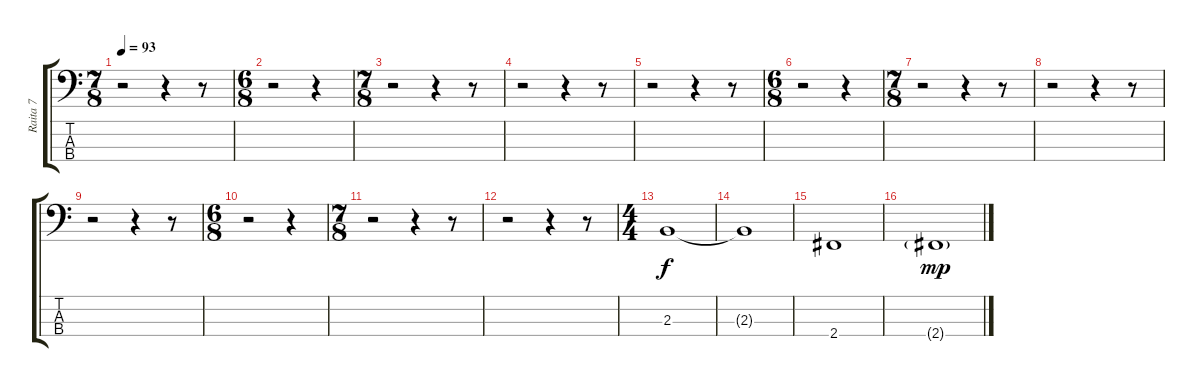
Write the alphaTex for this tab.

\track ("Raita 7" "Raita 7") {instrument electricbasspick}
\staff {score tabs}
\tuning (G2 D2 A1 E1) {hide}
\ts (7 8)
\tempo 93
\clef f4
\ks c
r.2{dy f} r.4 r.8 |
\ts (6 8)
r.2 r.4 |
\ts (7 8)
r.2 r.4 r.8 |
r.2 r.4 r.8 |
r.2 r.4 r.8 |
\ts (6 8)
r.2 r.4 |
\ts (7 8)
r.2 r.4 r.8 |
r.2 r.4 r.8 |
r.2 r.4 r.8 |
\ts (6 8)
r.2 r.4 |
\ts (7 8)
r.2 r.4 r.8 |
r.2 r.4 r.8 |
\ts (4 4)
2.3.1 |
2.3{t}.1 |
2.4.1 |
2.4{g}.1{dy mp}
